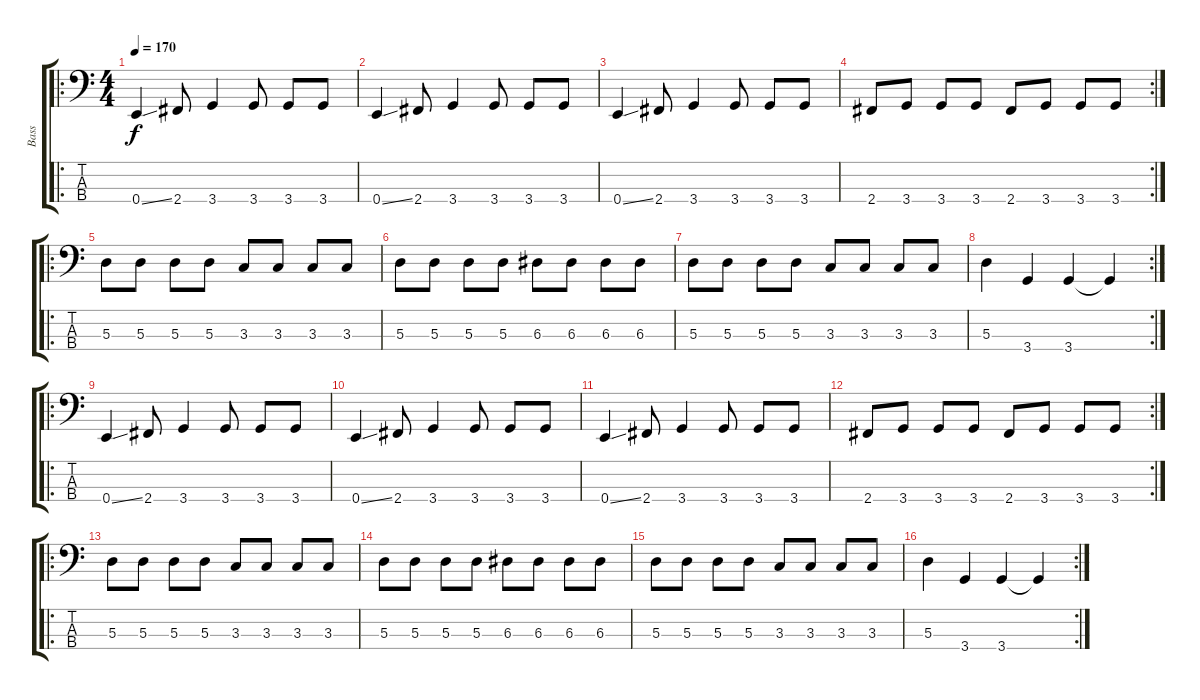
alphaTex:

\track ("Bass" "Bass") {instrument electricbasspick}
\staff {score tabs}
\tuning (G2 D2 A1 E1) {hide}
\ro
\ts (4 4)
\tempo 170
\clef f4
\ks c
0.4{ss}.4{dy f} 2.4.8 3.4.4 3.4.8 3.4.8 3.4.8 |
0.4{ss}.4 2.4.8 3.4.4 3.4.8 3.4.8 3.4.8 |
0.4{ss}.4 2.4.8 3.4.4 3.4.8 3.4.8 3.4.8 |
\rc 2
2.4.8 3.4.8 3.4.8 3.4.8 2.4.8 3.4.8 3.4.8 3.4.8 |
\ro
5.3.8 5.3.8 5.3.8 5.3.8 3.3.8 3.3.8 3.3.8 3.3.8 |
5.3.8 5.3.8 5.3.8 5.3.8 6.3.8 6.3.8 6.3.8 6.3.8 |
5.3.8 5.3.8 5.3.8 5.3.8 3.3.8 3.3.8 3.3.8 3.3.8 |
\rc 2
5.3.4 3.4.4 3.4.4 3.4{t}.4 |
\ro
0.4{ss}.4 2.4.8 3.4.4 3.4.8 3.4.8 3.4.8 |
0.4{ss}.4 2.4.8 3.4.4 3.4.8 3.4.8 3.4.8 |
0.4{ss}.4 2.4.8 3.4.4 3.4.8 3.4.8 3.4.8 |
\rc 2
2.4.8 3.4.8 3.4.8 3.4.8 2.4.8 3.4.8 3.4.8 3.4.8 |
\ro
5.3.8 5.3.8 5.3.8 5.3.8 3.3.8 3.3.8 3.3.8 3.3.8 |
5.3.8 5.3.8 5.3.8 5.3.8 6.3.8 6.3.8 6.3.8 6.3.8 |
5.3.8 5.3.8 5.3.8 5.3.8 3.3.8 3.3.8 3.3.8 3.3.8 |
\rc 2
5.3.4 3.4.4 3.4.4 3.4{t}.4
